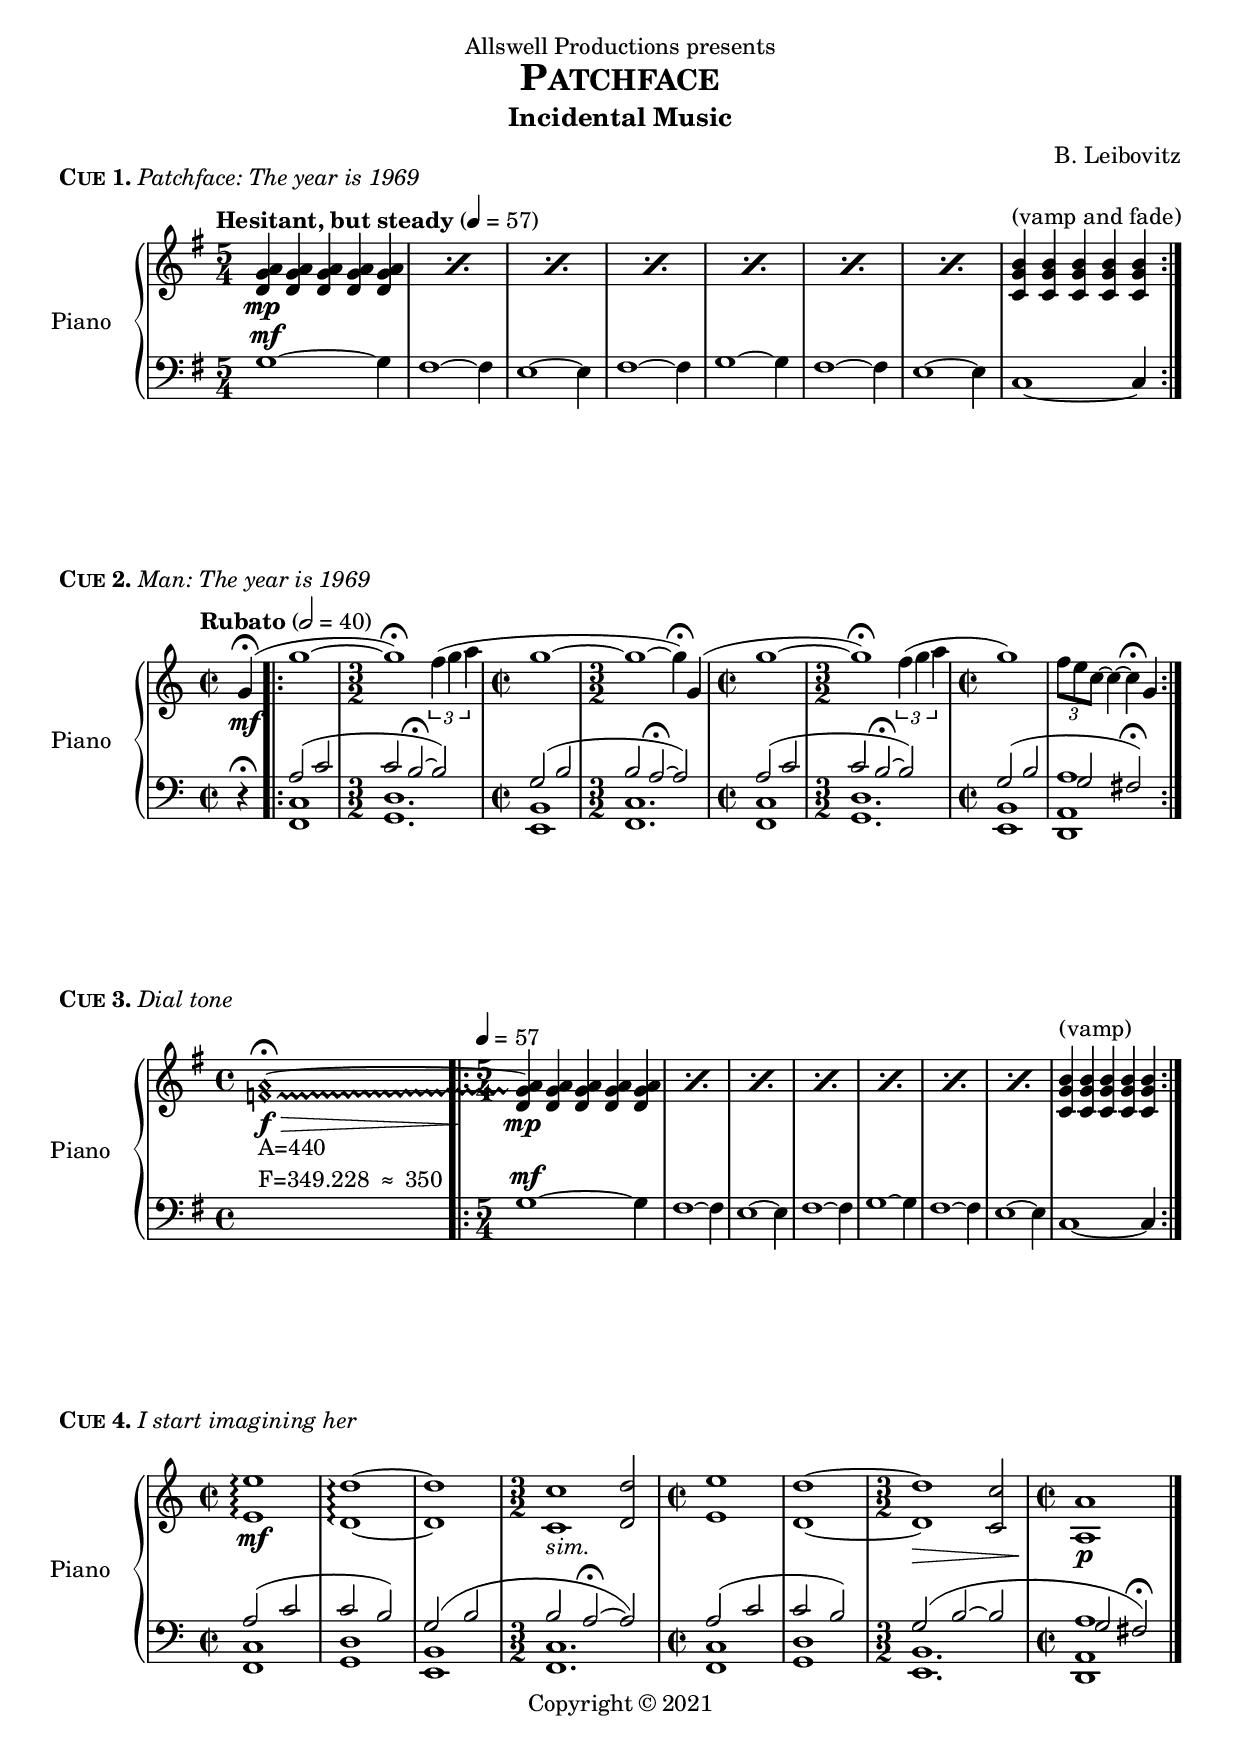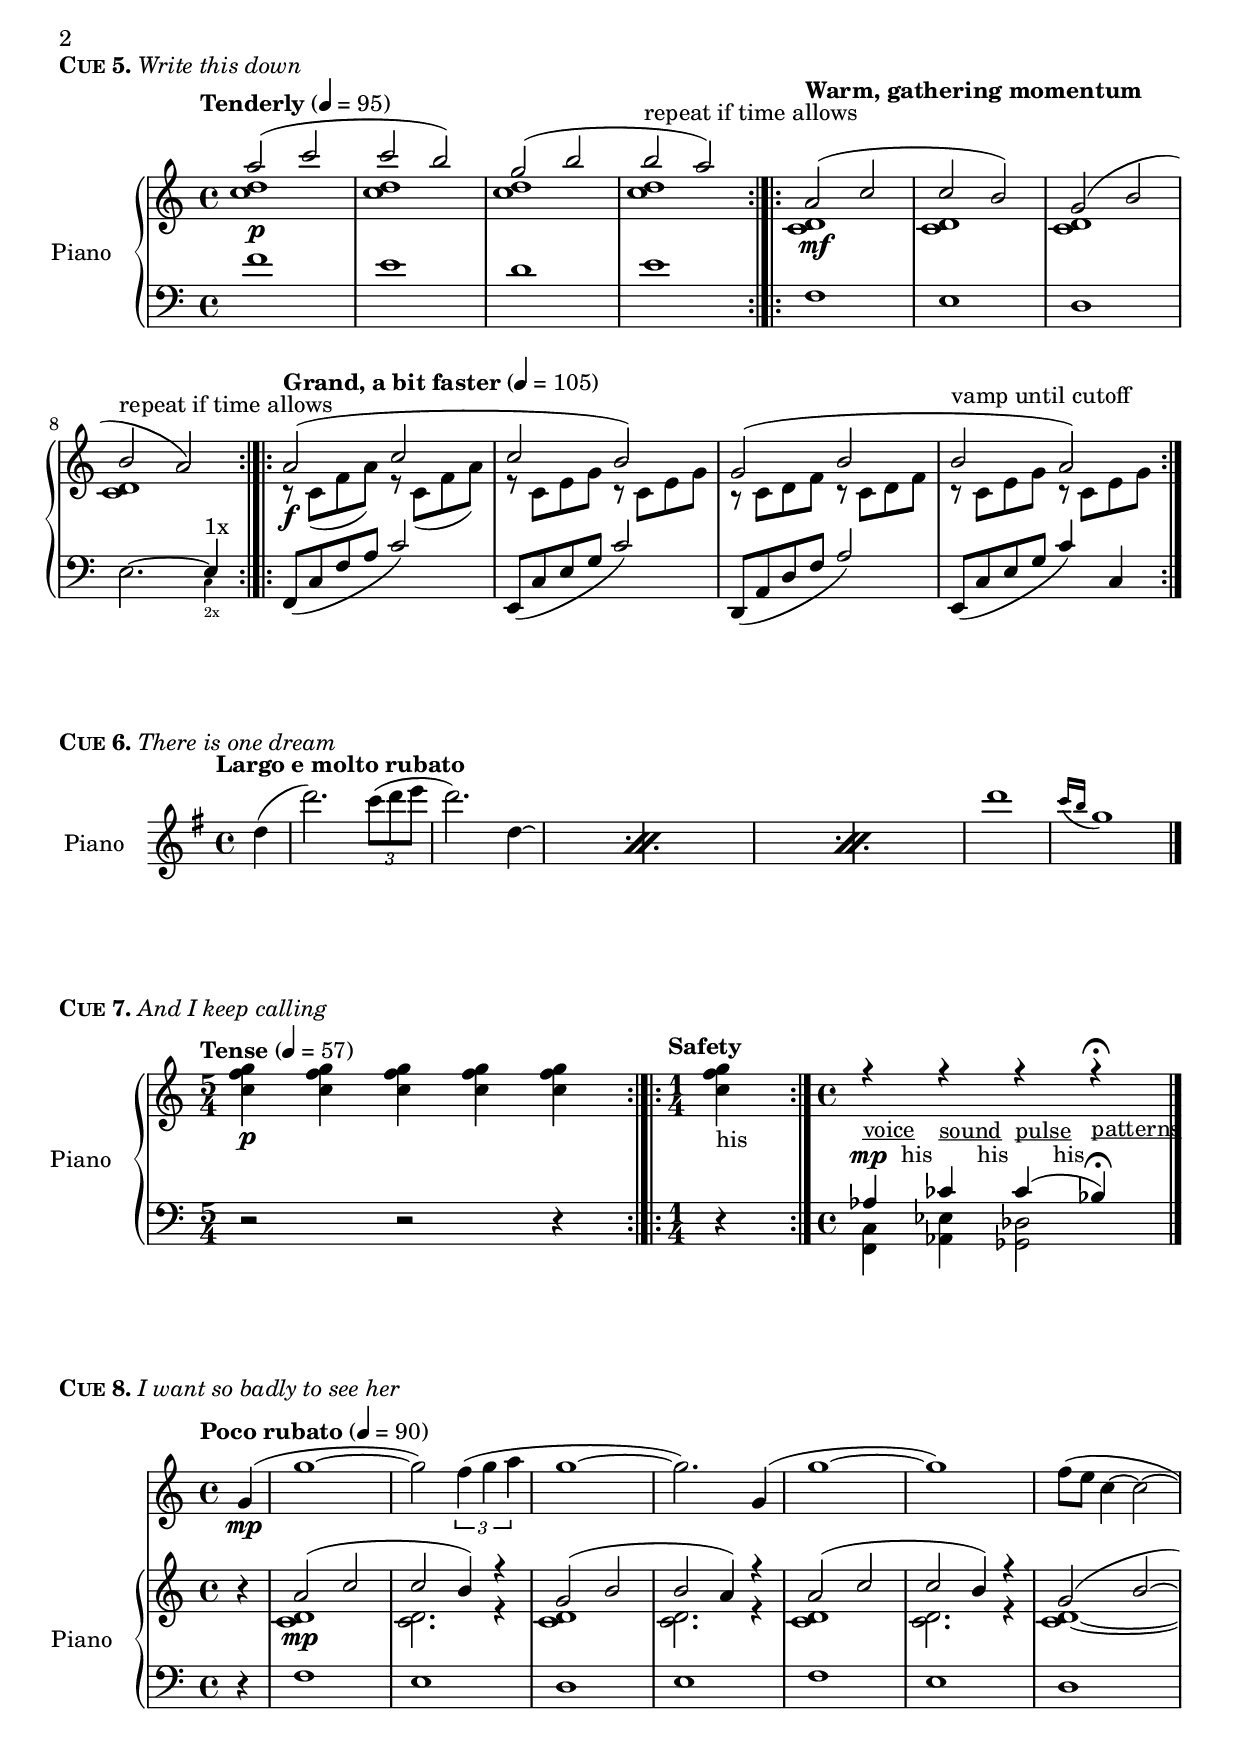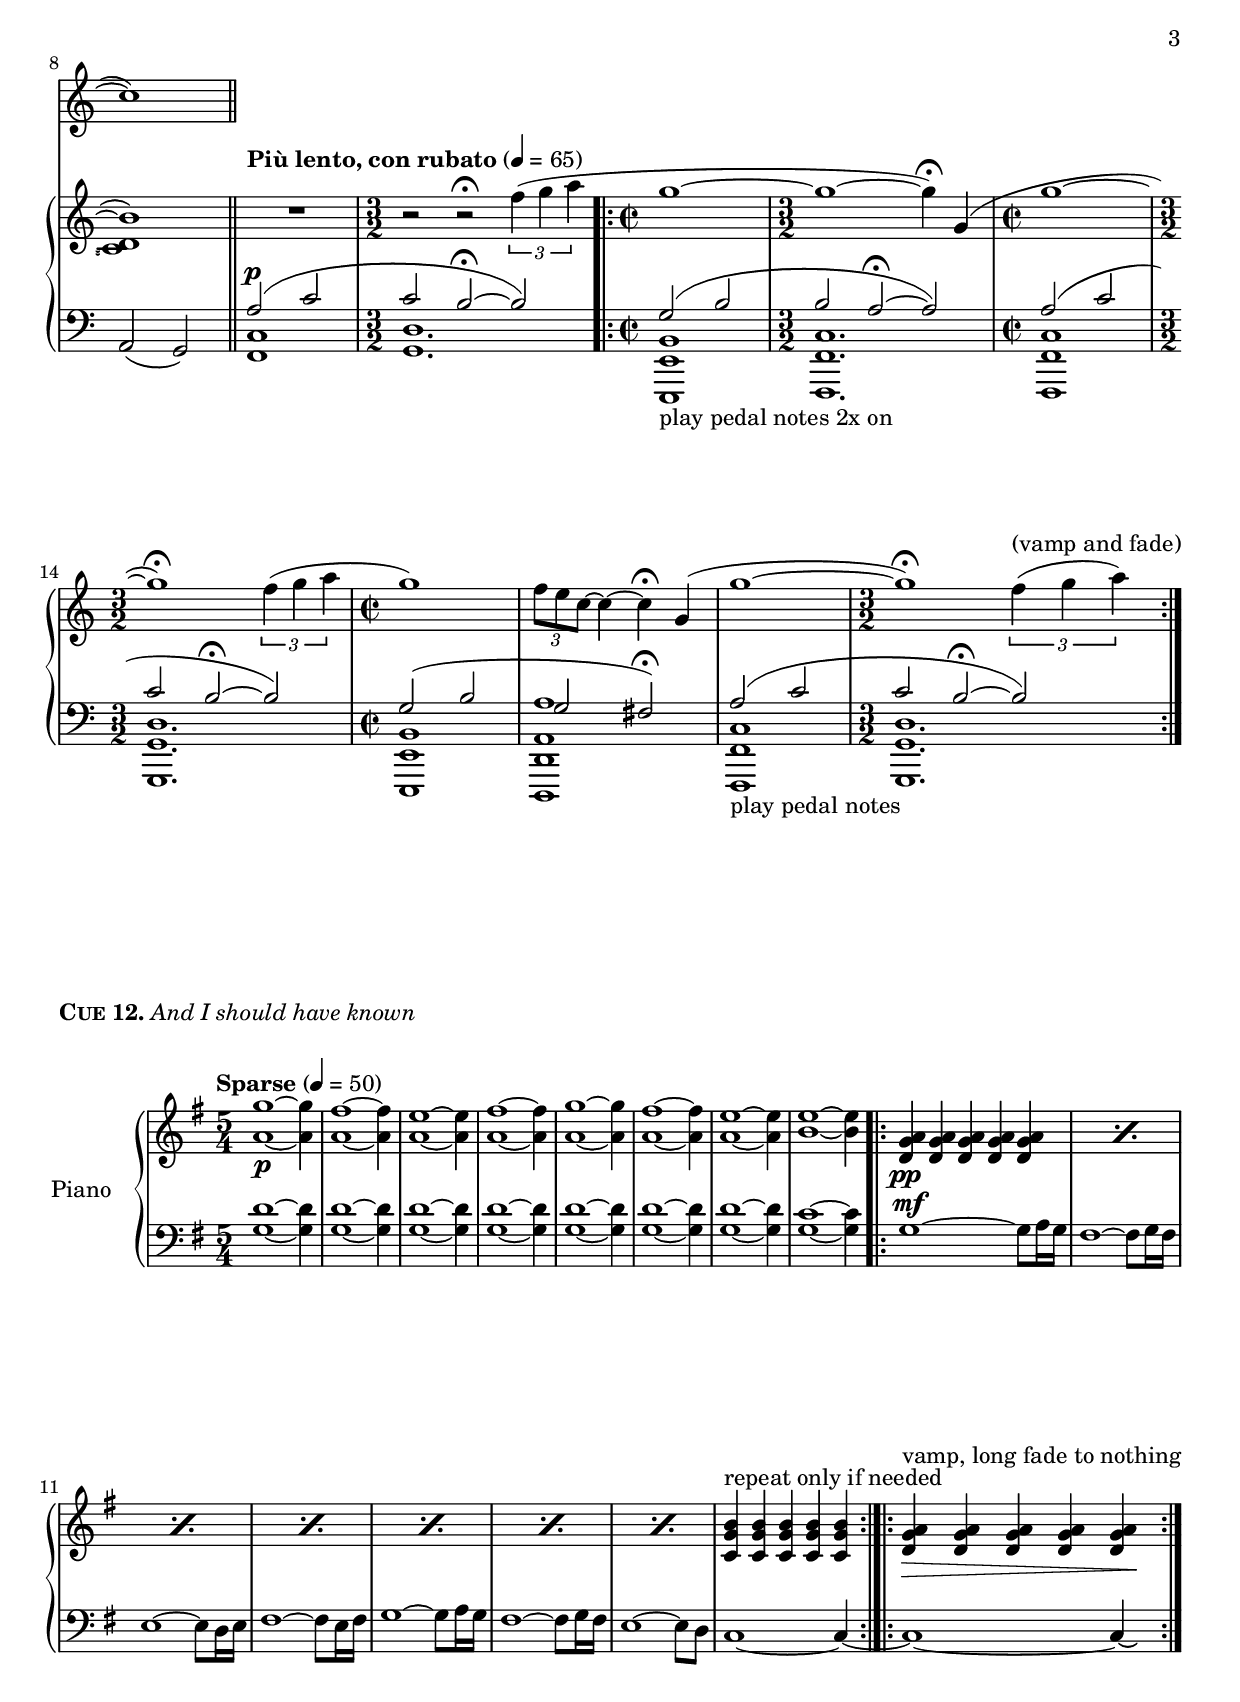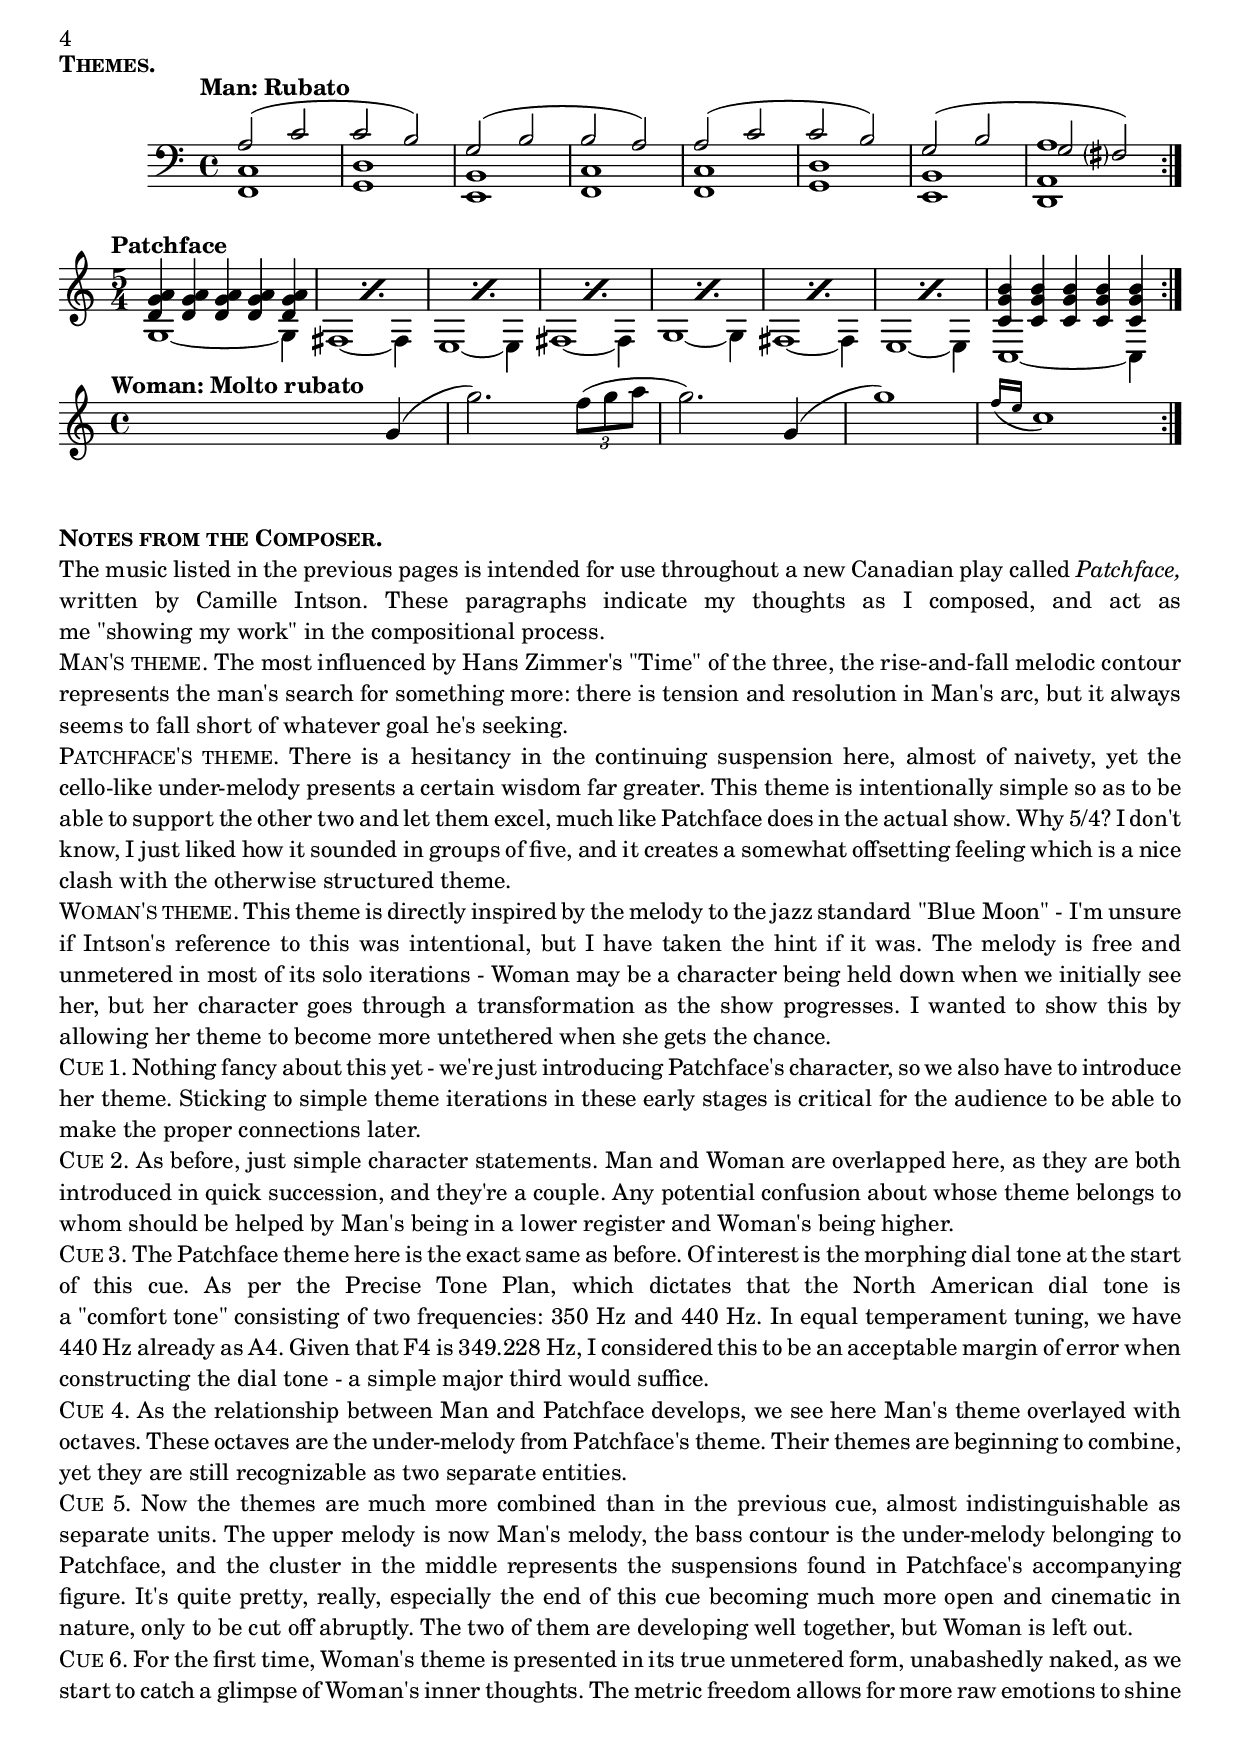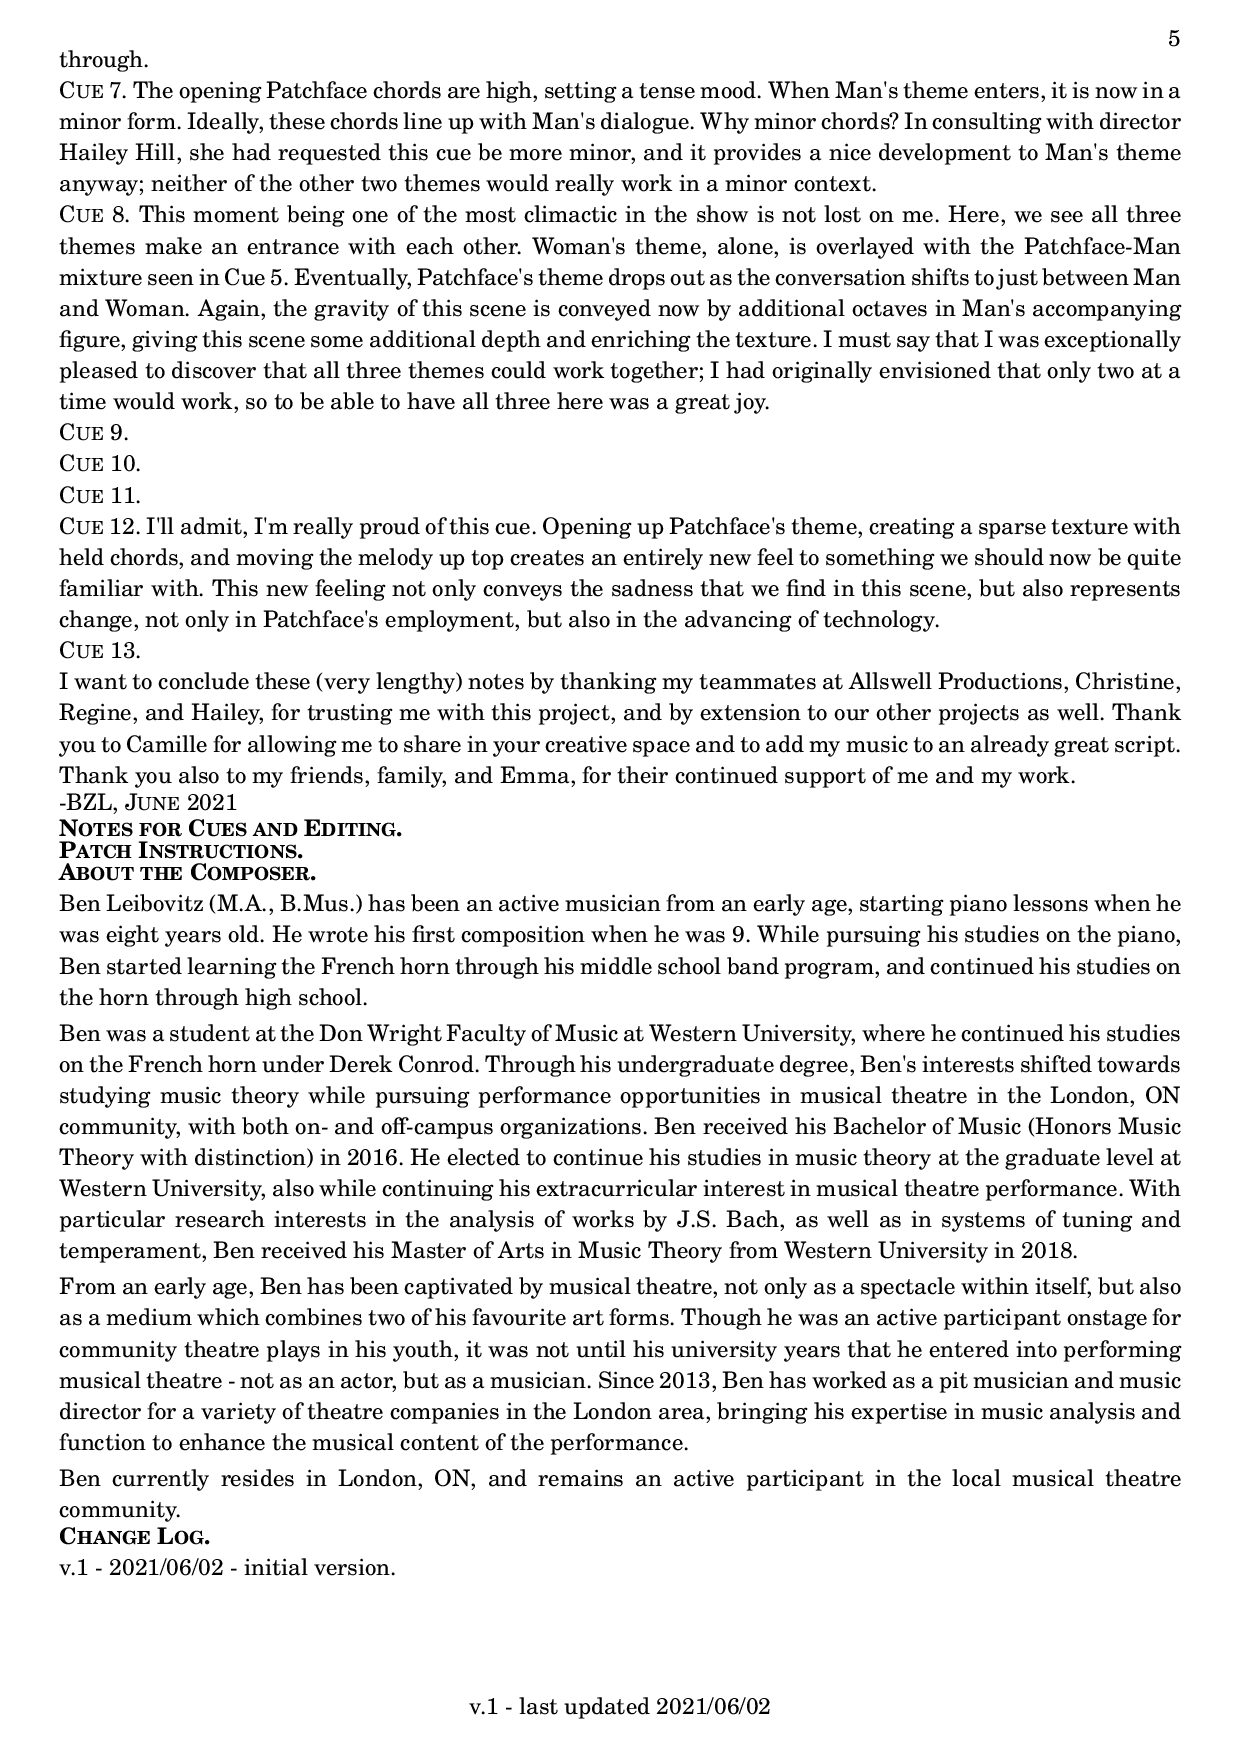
\header {
  dedication = "Allswell Productions presents"
  title = \markup { \caps Patchface }
  subtitle = "Incidental Music"
  composer = "B. Leibovitz"
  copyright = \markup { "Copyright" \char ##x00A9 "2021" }
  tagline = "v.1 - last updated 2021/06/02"
}
% ---------- CUE 01 ----------
cueIupper = \relative c' {
  \clef treble
  \key g \major
  \time 5/4
  \tempo "Hesitant, but steady" 4 = 57
  \repeat percent 7 {<d g a>4\mp <d g a> <d g a> <d g a> <d g a>} <c g' b>^"(vamp and fade)" <c g' b> <c g' b> <c g' b> <c g' b> \bar ":|."
}
cueIlower = \relative c' {
  \clef bass
  \key g \major
  \time 5/4
  g1~^\mf g4 fis1~ fis4 e1~ e4 fis1~ fis4 g1~ g4 fis1~ fis4 e1~ e4 c1~ c4
}
\score {
  \header {
    piece = \markup { \bold \caps { Cue 1. } \italic { Patchface: The year is 1969 } }
  }
  \new PianoStaff <<
    \set PianoStaff.instrumentName = #"Piano  "
    \new Staff = "upper" \cueIupper
    \new Staff = "lower" \cueIlower
  >>
  \layout { }
  \midi { }
}
% ---------- CUE 02 ----------
cueIIupper = \relative c'' {
  \clef treble
  \key c \major
  \time 2/2
  \tempo "Rubato" 2 = 40
  \partial 4
  g4\fermata \mf(\bar ".|:" | g'1~ \time 3/2 g\fermata) \tuplet 3/2 { f4( g a } | \time 2/2 g1 ~ | \time 3/2 g ~ g4\fermata) g,( | \time 2/2 g'1~ \time 3/2 g\fermata) \tuplet 3/2 { f4( g a } | \time 2/2 g1) \tuplet 3/2 { f8 e c~ } c4~ c4\fermata g \bar ":|."
}
cueIIlower = \relative c {
  \clef bass
  \key c \major
  \time 2/2
  \partial 4
  r4\fermata \bar ".|:" << { a'2( c \time 3/2 c b~\fermata b) \time 2/2 g( b \time 3/2 b a~\fermata a) \time 2/2 a( c \time 3/2  c b~\fermata b) \time 2/2 g( b g fis\fermata) \bar ":|." } \\
    { <<f,1 c'>> <g d'>1. <e b'>1 <f c'>1. <f c'>1 <g d'>1. <e b'>1 <d a' a'> } >>
}
\score {
  \header {
    piece = \markup { \bold \caps { Cue 2. } \italic { Man: The year is 1969 } }
  }
  \new PianoStaff <<
    \set PianoStaff.instrumentName = #"Piano  "
    \new Staff = "upper" \cueIIupper
    \new Staff = "lower" \cueIIlower
  >>
  \layout { }
  \midi { }
}
% ---------- CUE 03 ----------
cueIIIupper = \relative c' {
  \clef treble
  \key g \major
  \time 4/4
  \textLengthOn
  \once \override NoteHead.style = #'harmonic
  \once \override Glissando.style = #'trill
  \set glissandoMap = #'((0 . 1))
  <f a>1_\markup { \left-column { "A=440" \line { "F=349.228" \char ##x2248 "350" } } }\f \> ~ \fermata \glissando \bar ".|:"  \textLengthOff
  \time 5/4 \tempo 4 = 57
  \repeat percent 7 {<d g a>4\mp <d g a> <d g a> <d g a> <d g a>} <c g' b>^"(vamp)" <c g' b> <c g' b> <c g' b> <c g' b> \bar ":|."
}
cueIIIlower = \relative c' {
  \clef bass
  \key g \major
  \time 4/4 s1
  \time 5/4
  g1~^\mf g4 fis1~ fis4 e1~ e4 fis1~ fis4 g1~ g4 fis1~ fis4 e1~ e4 c1~ c4
}
\score {
  \header {
    piece = \markup { \bold \caps { Cue 3. } \italic { Dial tone } }
  }
  \new PianoStaff <<
    \set PianoStaff.instrumentName = #"Piano  "
    \new Staff = "upper" \cueIIIupper
    \new Staff = "lower" \cueIIIlower
  >>
  \layout { }
  \midi { }
}
% ---------- CUE 04 ----------
cueIVupper = \relative c' {
  \clef treble
  \key c \major
  \time 2/2
  <e e'>1\arpeggio\mf <d d'>\arpeggio ~ <d d'> \time 3/2 <c c'>_\markup { \italic { sim. } } <d d'>2 \time 2/2 <e e'>1 <d d'> ~ \time 3/2 <d d'>\> <c c'>2 \time 2/2 <a a'>1\!\p \bar "|."
}
cueIVlower = \relative c {
  \clef bass
  \key c \major
  \time 2/2
  << { a'2( c c b) g( b \time 3/2 b a~\fermata a) \time 2/2 a( c c b) \time 3/2 g( b ~ b \time 2/2 g fis\fermata) \bar "|." } \\
    { <<f,1 c'>> <g d'> <e b'> <f c'>1. <f c'>1 <g d'> <e b'>1. <d a' a'>1 } >>
}
\score {
  \header {
    piece = \markup { \bold \caps { Cue 4. } \italic { I start imagining her } }
  }
  \new PianoStaff <<
    \set PianoStaff.instrumentName = #"Piano  "
    \new Staff = "upper" \cueIVupper
    \new Staff = "lower" \cueIVlower
  >>
  \layout { }
  \midi { }
}
% ---------- CUE 05 ----------
cueVupper = \relative c''' {
  \clef treble
  \tempo "Tenderly" 4 = 95 << { a2( c c b) g( b b^"repeat if time allows" a) \bar ":|.|:" \tempo "Warm, gathering momentum" a,( c c b) g( b b^"repeat if time allows" a) \bar ":|.|:" \tempo "Grand, a bit faster" 4 = 105 a( c c b) g( b b^"vamp until cutoff" a) \bar ":|." } \\
    { <c d>1\p \repeat unfold 3 { <c d> } <c, d>\mf \repeat unfold 3 { <c d> } r8\f c( f a) r8 c,( f a) \repeat unfold 2 { r c, e g } \repeat unfold 2 { r c, d f } \repeat unfold 2 { r c e g } } >>
}
cueVlower = \relative c' {
  \clef bass
  f1 e d e f, e d e2. ~ << { \stemUp e4^"1x" } \new CueVoice { \stemDown c4_"2x" } >> f,8( c' f a c2) e,,8( c' e g c2) d,,8( a' d f a2) e,8( c' e g c4) c,
}
\score {
  \header {
    piece = \markup { \bold \caps { Cue 5. } \italic { Write this down } }
  }
  \new PianoStaff <<
    \set PianoStaff.instrumentName = #"Piano  "
    \new Staff = "upper" \cueVupper
    \new Staff = "lower" \cueVlower
  >>
  \layout { }
  \midi { }
}
% ---------- CUE 06 ----------
cueVI = \transpose g d' {
  \relative c'' {
    \partial 4
    \key c \major
    \tempo "Largo e molto rubato"
      g4( \repeat percent 3 { g'2.) \tuplet 3/2 { f8( g a } g2.) g,4\laissezVibrer } g'1 \acciaccatura { f16 e } c1 \bar "|."
  }
}
\score {
  \header {
    piece = \markup { \bold \caps { Cue 6. } \italic { There is one dream } }
  }
  \new PianoStaff <<
    \set PianoStaff.instrumentName = #"Piano  "
    \new Staff = "upper" \cueVI
    %\new Staff = "lower" \cueVlower
  >>
  \layout { ragged-right = ##f }
  \midi { }
}
% ---------- CUE 07 ----------
cueVIIupper = \relative c'' {
  \time 5/4
  \tempo "Tense" 4 = 57
  <c f g>4\p <c f g> <c f g> <c f g> <c f g> \bar ":|.|:" \tempo "Safety" \time 1/4 <c f g>_"his" \bar ":|."
  \time 4/4 << { r4 r r r\fermata } \\ { s8_\markup { \underline "voice" } s_"his" s8_\markup { \underline "sound" } s_"his" s8_\markup { \underline "pulse" } s_"his" s4_\markup { \underline "patterns" } \bar "|." } >>
}
cueVIIlower = \relative c' {
  \clef bass
  r2 r r4 r << { aes^\mp ces ces( bes)\fermata } \\ { <f, c'> <aes ees'> <ges des'>2 } >> 
}
\score {
  \header {
    piece = \markup { \bold \caps { Cue 7. } \italic { And I keep calling } }
  }
  \new PianoStaff <<
    \set PianoStaff.instrumentName = #"Piano  "
    \new Staff = "upper" \cueVIIupper
    \new Staff = "lower" \cueVIIlower
  >>
  \layout { ragged-right = ##f }
  \midi { }
}
% ---------- CUE 08 ----------
cueVIIIupper = \relative c'' {
  \partial 4
  r4 | << { a2(_\mp c c b4) r g2( b b a4) r a2( c c b4) r g2( b ~ b1) } \\ { \repeat unfold 3 { <c, d>1 <c d>2. r4 } <c d>1 ~ <c d> } >>
  \tempo "Più lento, con rubato" 4 = 65
  R1 r2 r2\fermata \tuplet 3/2 { f'4( g a } \bar ".|:" | \time 2/2 g1 ~ | \time 3/2 g ~ g4\fermata) g,( | \time 2/2 g'1~ \time 3/2 g\fermata) \tuplet 3/2 { f4( g a } | \time 2/2 g1) \tuplet 3/2 { f8 e c~ } c4~ c4\fermata g( g'1~ \time 3/2 g\fermata) \tuplet 3/2 { f4(^"(vamp and fade)" g a) } \bar ":|."
}
cueVIIIthird = \relative c'' {
  \partial 4
  \tempo "Poco rubato" 4 = 90
  g4(\mp g'1 ~ g2) \tuplet 3/2 { f4( g a } g1 ~ g2.) g,4( g'1 ~ g) f8( e c4 ~ c2 ~ c1)
}
cueVIIIlower = \relative c {
  \clef bass
  \partial 4
  r4 | f1 e d e f e d a2( g) \bar "||"
  << { a'2(^\p c \time 3/2 c b~\fermata b) \time 2/2 g( b \time 3/2 b a~\fermata a) \time 2/2 a( c \time 3/2  c b~\fermata b) \time 2/2 g( b g fis\fermata) a2( c \time 3/2 c b~\fermata b) \bar ":|." } \\
    { <f, c'>1 <g d'>1. <e, e' b'>1_"play pedal notes 2x on" <f f' c'>1. <f f' c'>1 <g g' d'>1. <e e' b'>1 <d d' a' a'> <f f' c'>1_"play pedal notes" <g g' d'>1. } >>
}
\score {
  \header {
    piece = \markup { \bold \caps { Cue 8. } \italic { I want so badly to see her } }
  }
  <<
    \new Staff = "third" \cueVIIIthird
    \new PianoStaff <<
      \set PianoStaff.instrumentName = #"Piano  "
      \new Staff = "upper" \cueVIIIupper
      \new Staff = "lower" \cueVIIIlower
    >>
  >>
  \layout { }
  \midi { }
}
% ---------- CUE 09 ----------
% ---------- CUE 10 ----------
% ---------- CUE 11 ----------
% ---------- CUE 12 ----------
cueXIIupper = \relative c'' {
  \clef treble
  \tempo "Sparse" 4 = 50
  \time 5/4
  \key g \major
  <a g'>1\p ~ <a g'>4 <a fis'>1 ~ <a fis'>4 <a e'>1 ~ <a e'>4 <a fis'>1 ~ <a fis'>4 <a g'>1 ~ <a g'>4 <a fis'>1 ~ <a fis'>4 <a e'>1 ~ <a e'>4 <b e>1 ~ <b e>4 \bar ".|:"
  \repeat percent 7 {<d, g a>4\pp <d g a> <d g a> <d g a> <d g a>} <c g' b>^"repeat only if needed" <c g' b> <c g' b> <c g' b> <c g' b> \bar ":|."
  <d g a>^"vamp, long fade to nothing"\> <d g a> <d g a> <d g a> <d g a>\! \bar ":|."
}
cueXIIlower = \relative c' {
  \clef bass
  \time 5/4
  \key g \major
  \repeat unfold 7 { <g d'>1 ~ <g d'>4 } <g c>1 ~ <g c>4 \bar ".|:"
  g1^\mf ~ g8 a16 g fis1 ~ fis8 g16 fis e1 ~ e8 d16 e fis1 ~ fis8 e16 fis g1 ~ g8 a16 g fis1 ~ fis8 g16 fis e1 ~ e8 d c1 ~ c4 ~ \bar ":|.|:"
  c1 ~ c4\laissezVibrer \bar ":|."
}
\score {
  \header {
    piece = \markup { \bold \caps { Cue 12. } \italic { And I should have known } }
  }
  \new PianoStaff <<
    \set PianoStaff.instrumentName = #"Piano  "
    \new Staff = "upper" \cueXIIupper
    \new Staff = "lower" \cueXIIlower
  >>
  \layout { }
  \midi { }
}
% ---------- CUE 13 ----------
% ---------- THEMES ----------
\pageBreak
\score {
  \relative c {
    \override Staff.TimeSignature.break-visibility =##( #f #t #t )
    \set Staff.explicitClefVisibility = #end-of-line-invisible
    \clef bass
    \tempo "Man: Rubato"
    << { a'2( c c b) g( b b a) a( c c b) g( b g fis?) \bar ":|." \break } \\
    { <<f,1 c'>> <g d'> <e b'> <<f c'>> <<f, c'>> <<g d'>> <e, b'> <d a' a'> } >>
    \tempo "Patchface"
    \time 5/4
    \clef treble
    << { \repeat percent 7 {<d'' g a>4 <d g a> <d g a> <d g a> <d g a>} <c g' b> <c g' b> <c g' b> <c g' b> <c g' b> \bar ":|." \break } \\
    { g1~ g4 fis1~ fis4 e1~ e4 fis1~ fis4 g1~ g4 fis1~ fis4 e1~ e4 c1~ c4 } >>
    \tempo "Woman: Molto rubato"
    \time 4/4
    s2. g''4( g'2.) \tuplet 3/2 { f8( g a } g2.) g,4( g'1) \acciaccatura { f16 e } c1 \bar ":|."
  }

  \layout {
    \context {
    \Score
    \omit BarNumber
    }
  }
  \header {
    piece = \markup { \bold \caps Themes. }
  }
  \midi {}
}
% ---------- NOTES ----------
\markuplist { 
  \justified-lines { \bold \caps { Notes from the Composer. } }
  \justified-lines {
    The music listed in the previous pages is intended for use throughout a new Canadian play called \italic Patchface, written by Camille Intson. These paragraphs indicate my thoughts as I composed, and act as "me \"showing my work\" in" the compositional process.
  }
  \justified-lines {
    \caps { Man's theme. } The most influenced by "Hans Zimmer's \"Time\" of" the three, the rise-and-fall melodic contour represents the man's search for something more: there is tension and resolution in Man's arc, but it always seems to fall short of whatever goal he's seeking.
  }
  \justified-lines {
    \caps { Patchface's theme. } There is a hesitancy in the continuing suspension here, almost of naivety, yet the cello-like under-melody presents a certain wisdom far greater. This theme is intentionally simple so as to be able to support the other two and let them excel, much like Patchface does in the actual show. Why 5/4? I don't know, I just liked how it sounded in groups of five, and it creates a somewhat offsetting feeling which is a nice clash with the otherwise structured theme.
  }
  \justified-lines {
    \caps { Woman's theme. } This theme is directly inspired by the melody to the jazz "standard \"Blue Moon\" - I'm" unsure if Intson's reference to this was intentional, but I have taken the hint if it was. The melody is free and unmetered in most of its solo iterations - Woman may be a character being held down when we initially see her, but her character goes through a transformation as the show progresses. I wanted to show this by allowing her theme to become more untethered when she gets the chance.
  }
  \justified-lines {
    \caps { Cue 1. } Nothing fancy about this yet - we're just introducing Patchface's character, so we also have to introduce her theme. Sticking to simple theme iterations in these early stages is critical for the audience to be able to make the proper connections later.
  }
  \justified-lines {
    \caps { Cue 2. } As before, just simple character statements. Man and Woman are overlapped here, as they are both introduced in quick succession, and they're a couple. Any potential confusion about whose theme belongs to whom should be helped by Man's being in a lower register and Woman's being higher.
  }
  \justified-lines {
    \caps { Cue 3. } The Patchface theme here is the exact same as before. Of interest is the morphing dial tone at the start of this cue. As per the Precise Tone Plan, which dictates that the North American dial tone is "a \"comfort tone\" consisting" of two frequencies: 350 Hz and 440 Hz. In equal temperament tuning, we have 440 Hz already as A4. Given that F4 is 349.228 Hz, I considered this to be an acceptable margin of error when constructing the dial tone - a simple major third would suffice.
  }
  \justified-lines {
    \caps { Cue 4. } As the relationship between Man and Patchface develops, we see here Man's theme overlayed with octaves. These octaves are the under-melody from Patchface's theme. Their themes are beginning to combine, yet they are still recognizable as two separate entities.
  }
  \justified-lines {
    \caps { Cue 5. } Now the themes are much more combined than in the previous cue, almost indistinguishable as separate units. The upper melody is now Man's melody, the bass contour is the under-melody belonging to Patchface, and the cluster in the middle represents the suspensions found in Patchface's accompanying figure. It's quite pretty, really, especially the end of this cue becoming much more open and cinematic in nature, only to be cut off abruptly. The two of them are developing well together, but Woman is left out.
  }
  \justified-lines {
    \caps { Cue 6. } For the first time, Woman's theme is presented in its true unmetered form, unabashedly naked, as we start to catch a glimpse of Woman's inner thoughts. The metric freedom allows for more raw emotions to shine through.
  }
  \justified-lines {
    \caps { Cue 7. } The opening Patchface chords are high, setting a tense mood. When Man's theme enters, it is now in a minor form. Ideally, these chords line up with Man's dialogue. Why minor chords? In consulting with director Hailey Hill, she had requested this cue be more minor, and it provides a nice development to Man's theme anyway; neither of the other two themes would really work in a minor context.
  }
  \justified-lines {
    \caps { Cue 8. } This moment being one of the most climactic in the show is not lost on me. Here, we see all three themes make an entrance with each other. Woman's theme, alone, is overlayed with the Patchface-Man mixture seen in Cue 5. Eventually, Patchface's theme drops out as the conversation shifts to just between Man and Woman. Again, the gravity of this scene is conveyed now by additional octaves in Man's accompanying figure, giving this scene some additional depth and enriching the texture. I must say that I was exceptionally pleased to discover that all three themes could work together; I had originally envisioned that only two at a time would work, so to be able to have all three here was a great joy.
  }
  \justified-lines {
    \caps { Cue 9. }
  }
  \justified-lines {
    \caps { Cue 10. }
  }
  \justified-lines {
    \caps { Cue 11. }
  }
  \justified-lines {
    \caps { Cue 12. } I'll admit, I'm really proud of this cue. Opening up Patchface's theme, creating a sparse texture with held chords, and moving the melody up top creates an entirely new feel to something we should now be quite familiar with. This new feeling not only conveys the sadness that we find in this scene, but also represents change, not only in Patchface's employment, but also in the advancing of technology.
  }
  \justified-lines {
    \caps { Cue 13. }
  }
  \justified-lines {
    I want to conclude these (very lengthy) notes by thanking my teammates at Allswell Productions, Christine, Regine, and Hailey, for trusting me with this project, and by extension to our other projects as well. Thank you to Camille for allowing me to share in your creative space and to add my music to an already great script. Thank you also to my friends, family, and Emma, for their continued support of me and my work.
  }
  \caps { "-BZL, June 2021" }
}
% ---------- CUE NOTES ----------
\markup { \bold \caps { Notes for Cues and Editing. } }
% ---------- PATCHES ----------
\markup { \bold \caps { Patch Instructions. } }
% ---------- BIO ----------
\markup {
  \column {
    \line { \bold \caps { About the Composer. } }
    %\hspace #0
    \justify { Ben Leibovitz (M.A., B.Mus.) has been an active musician from an early age, starting piano lessons when he was eight years old. He wrote his first composition when he was 9. While pursuing his studies on the piano, Ben started learning the French horn through his middle school band program, and continued his studies on the horn through high school. }
    \hspace #0
    \justify { Ben was a student at the Don Wright Faculty of Music at Western University, where he continued his studies on the French horn under Derek Conrod. Through his undergraduate degree, Ben's interests shifted towards studying music theory while pursuing performance opportunities in musical theatre in the London, ON community, with both on- and off-campus organizations. Ben received his Bachelor of Music (Honors Music Theory with distinction) in 2016. He elected to continue his studies in music theory at the graduate level at Western University, also while continuing his extracurricular interest in musical theatre performance. With particular research interests in the analysis of works by J.S. Bach, as well as in systems of tuning and temperament, Ben received his Master of Arts in Music Theory from Western University in 2018. }
    \hspace #0
    \justify { From an early age, Ben has been captivated by musical theatre, not only as a spectacle within itself, but also as a medium which combines two of his favourite art forms. Though he was an active participant onstage for community theatre plays in his youth, it was not until his university years that he entered into performing musical theatre - not as an actor, but as a musician. Since 2013, Ben has worked as a pit musician and music director for a variety of theatre companies in the London area, bringing his expertise in music analysis and function to enhance the musical content of the performance. }
    \hspace #0
    \justify { Ben currently resides in London, ON, and remains an active participant in the local musical theatre community. }
  }
}
% ---------- CHANGELOG ----------
\markup {
  \column {
    \line { \bold \caps { Change Log. } }
    \line { "v.1 - 2021/06/02 - initial version." }
  }
}